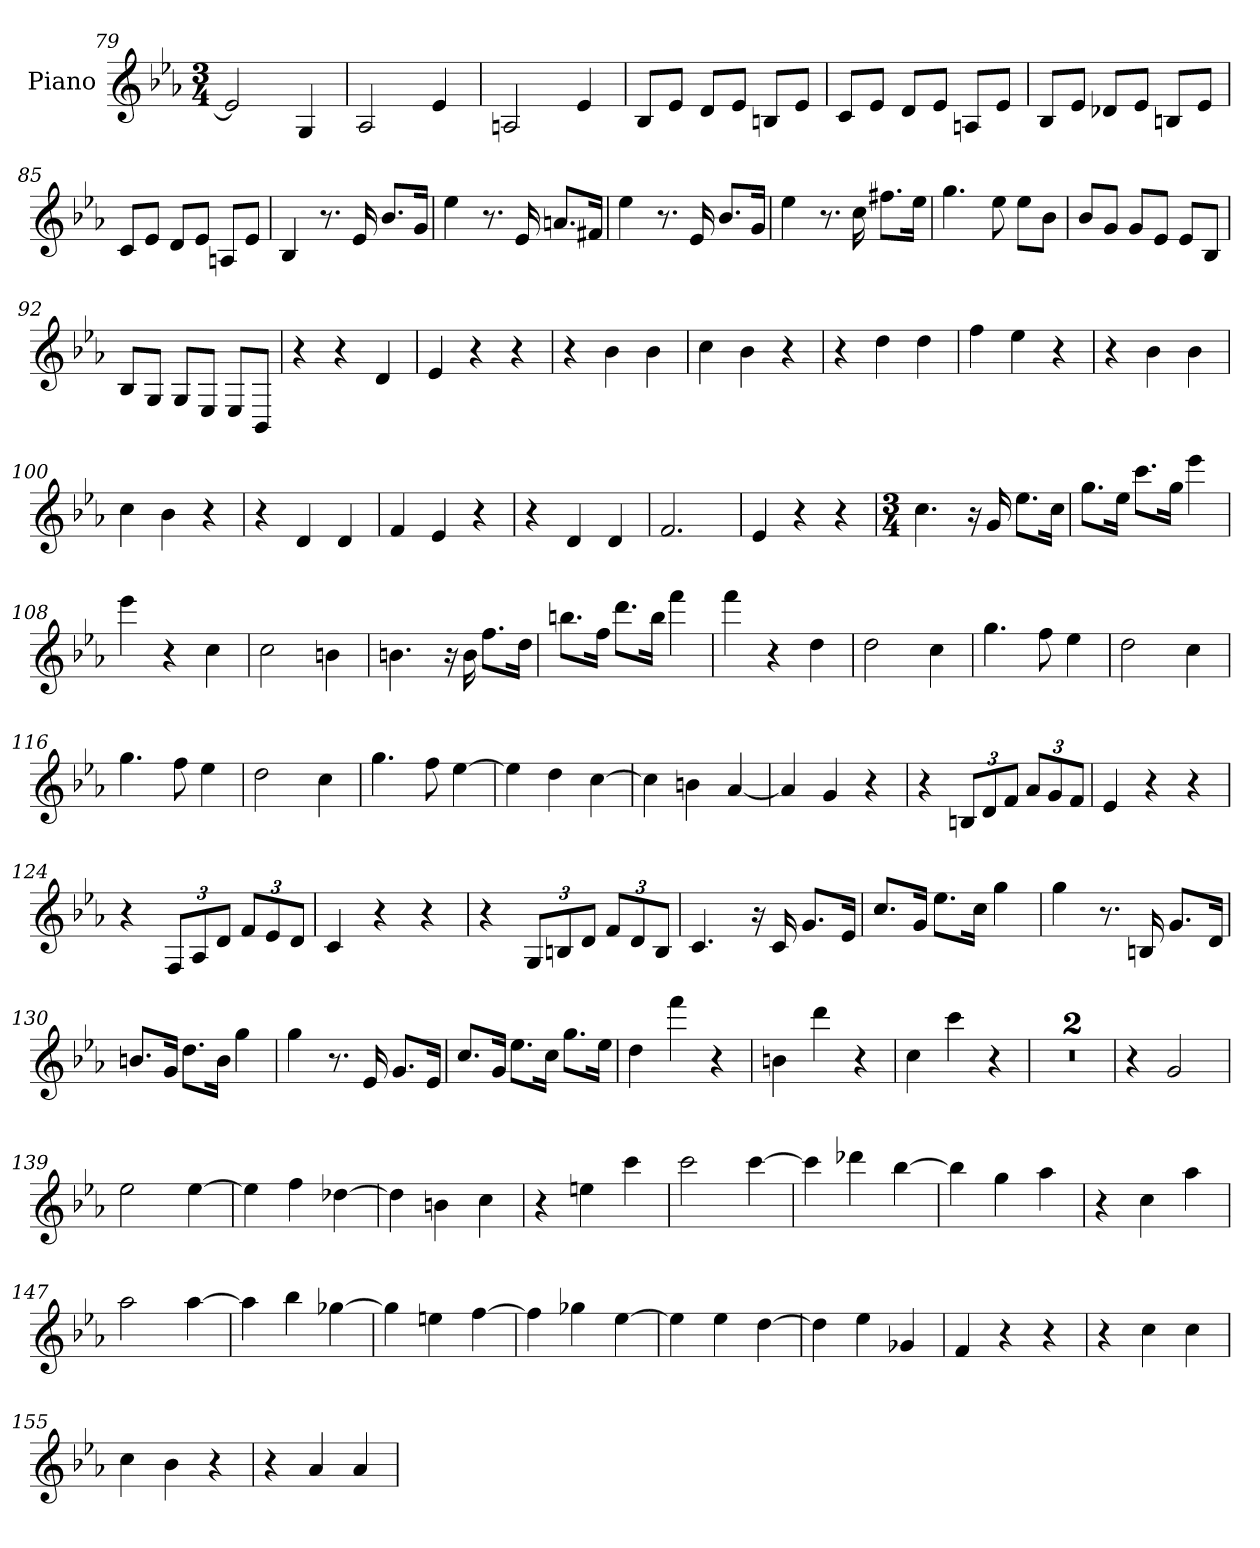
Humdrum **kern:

**kern
*part1
*staff1
*I"Piano
*I'Pno
*clefG2
*k[b-e-a-]
*c:
*M3/4
=79
2e-]
4G
=80
2A-
4e-
=81
2An
4e-
=82
8B-/L
8e-/J
8d/L
8e-/J
8Bn/L
8e-/J
=83
8c/L
8e-/J
8d/L
8e-/J
8An/L
8e-/J
=84
8B-/L
8e-/J
8d-X/L
8e-/J
8Bn/L
8e-/J
=85
8c/L
8e-/J
8d/L
8e-/J
8An/L
8e-/J
=86
4B-
8.r
16e-
8.b-/L
16g/Jk
=87
4ee-
8.r
16e-
8.an/L
16f#X/Jk
=88
4ee-
8.r
16e-
8.b-/L
16g/Jk
=89
4ee-
8.r
16cc
8.ff#X\L
16ee-\Jk
=90
4.gg
8ee-
8ee-\L
8b-\J
=91
8b-/L
8g/J
8g/L
8e-/J
8e-/L
8B-/J
=92
8B-/L
8G/J
8G/L
8E-/J
8E-/L
8BB-/J
=93
4r
4r
4d
=94
4e-
4r
4r
=95
4r
4b-
4b-
=96
4cc
4b-
4r
=97
4r
4dd
4dd
=98
4ff
4ee-
4r
=99
4r
4b-
4b-
=100
4cc
4b-
4r
=101
4r
4d
4d
=102
4f
4e-
4r
=103
4r
4d
4d
=104
2.f
=105
4e-
4r
4r
=106
*M3/4
4.cc
16r
16g
8.ee-\L
16cc\Jk
=107
8.gg\L
16ee-\Jk
8.ccc\L
16gg\Jk
4eee-
=108
4eee-
4r
4cc
=109
2cc
4bn
=110
4.bn
16r
16b
8.ff\L
16dd\Jk
=111
8.bbn\L
16ff\Jk
8.ddd\L
16bb\Jk
4fff
=112
4fff
4r
4dd
=113
2dd
4cc
=114
4.gg
8ff
4ee-
=115
2dd
4cc
=116
4.gg
8ff
4ee-
=117
2dd
4cc
=118
4.gg
8ff
[4ee-
=119
4ee-]
4dd
[4cc
=120
4cc]
4bn
[4a-
=121
4a-]
4g
4r
=122
4r
12Bn/L
12d/
12f/J
12a-/L
12g/
12f/J
=123
4e-
4r
4r
=124
4r
12F/L
12A-/
12d/J
12f/L
12e-/
12d/J
=125
4c
4r
4r
=126
4r
12G/L
12Bn/
12d/J
12f/L
12d/
12B/J
=127
4.c
16r
16c
8.g/L
16e-/Jk
=128
8.cc/L
16g/Jk
8.ee-\L
16cc\Jk
4gg
=129
4gg
8.r
16Bn
8.g/L
16d/Jk
=130
8.bn/L
16g/Jk
8.dd\L
16b\Jk
4gg
=131
4gg
8.r
16e-
8.g/L
16e-/Jk
=132
8.cc/L
16g/Jk
8.ee-\L
16cc\Jk
8.gg\L
16ee-\Jk
=133
4dd
4fff
4r
=134
4bn
4ddd
4r
=135
4cc
4ccc
4r
=136
2.r
=137
2.r
=138
4r
2g
=139
2ee-
[4ee-
=140
4ee-]
4ff
[4dd-X
=141
4dd-]
4bn
4cc
=142
4r
4een
4ccc
=143
2ccc
[4ccc
=144
4ccc]
4ddd-X
[4bb-
=145
4bb-]
4gg
4aa-
=146
4r
4cc
4aa-
=147
2aa-
[4aa-
=148
4aa-]
4bb-
[4gg-X
=149
4gg-]
4een
[4ff
=150
4ff]
4gg-X
[4ee-
=151
4ee-]
4ee-
[4dd
=152
4dd]
4ee-
4g-X
=153
4f
4r
4r
=154
4r
4cc
4cc
=155
4cc
4b-
4r
=156
4r
4a-
4a-
=
*-
